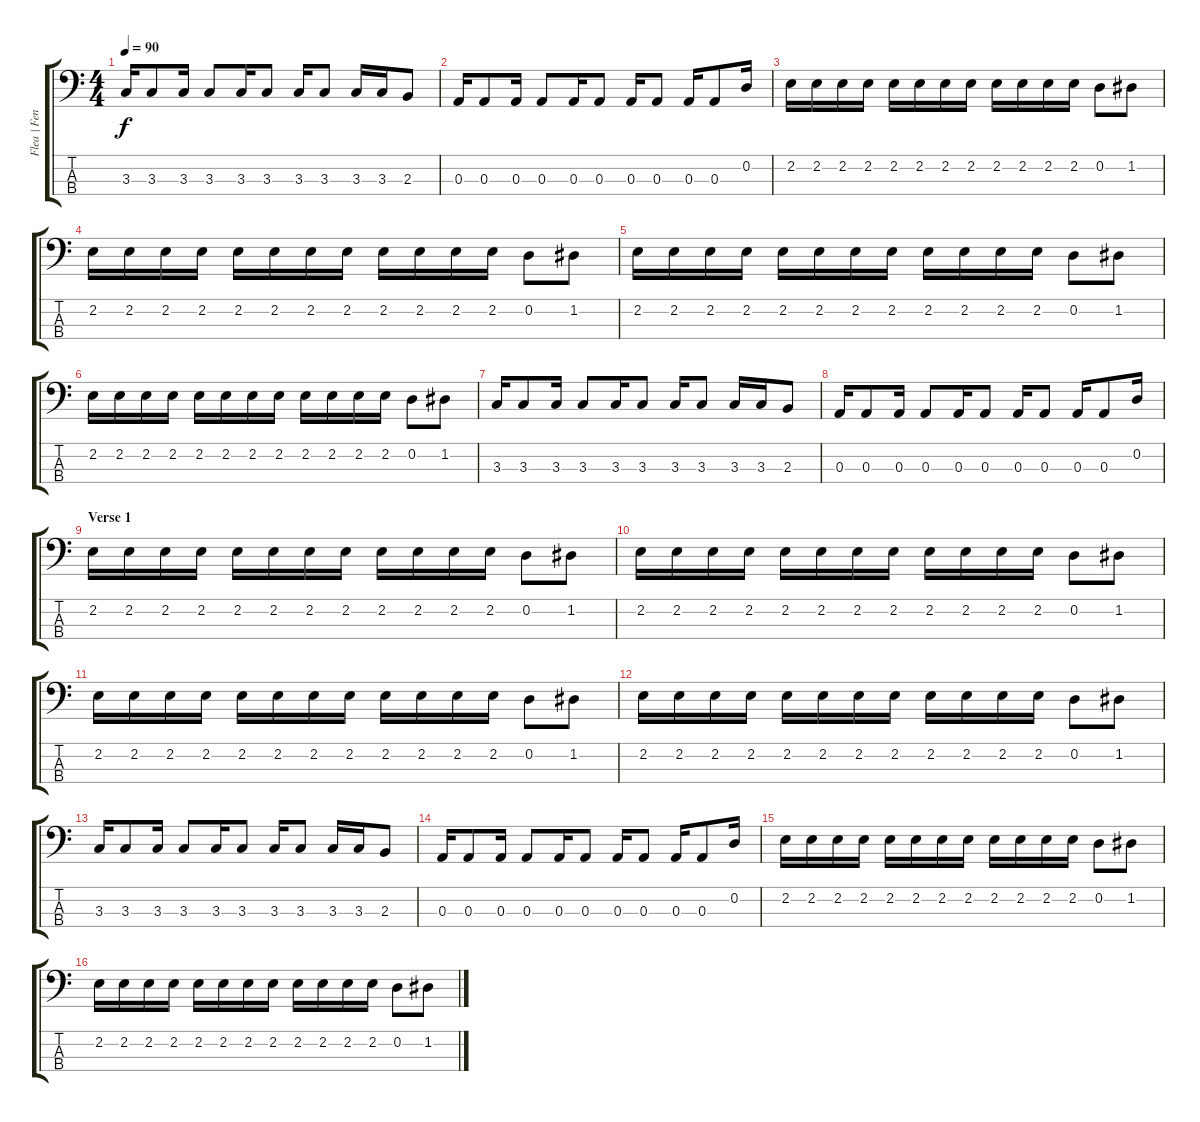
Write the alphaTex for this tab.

\track ("Flea | Fender Shell Pink Jazz | Bass" "Flea | Fen") {instrument electricbasspick}
\staff {score tabs}
\tuning (G2 D2 A1 E1) {hide}
\ts (4 4)
\tempo 90
\clef f4
\ks c
3.3.16{dy f} 3.3.8 3.3.16 3.3.8 3.3.16 3.3.8 3.3.16 3.3.8 3.3.16 3.3.16 2.3.8 |
0.3.16 0.3.8 0.3.16 0.3.8 0.3.16 0.3.8 0.3.16 0.3.8 0.3.16 0.3.8 0.2.16 |
2.2.16 2.2.16 2.2.16 2.2.16 2.2.16 2.2.16 2.2.16 2.2.16 2.2.16 2.2.16 2.2.16 2.2.16 0.2.8 1.2.8 |
2.2.16 2.2.16 2.2.16 2.2.16 2.2.16 2.2.16 2.2.16 2.2.16 2.2.16 2.2.16 2.2.16 2.2.16 0.2.8 1.2.8 |
2.2.16 2.2.16 2.2.16 2.2.16 2.2.16 2.2.16 2.2.16 2.2.16 2.2.16 2.2.16 2.2.16 2.2.16 0.2.8 1.2.8 |
2.2.16 2.2.16 2.2.16 2.2.16 2.2.16 2.2.16 2.2.16 2.2.16 2.2.16 2.2.16 2.2.16 2.2.16 0.2.8 1.2.8 |
3.3.16 3.3.8 3.3.16 3.3.8 3.3.16 3.3.8 3.3.16 3.3.8 3.3.16 3.3.16 2.3.8 |
0.3.16 0.3.8 0.3.16 0.3.8 0.3.16 0.3.8 0.3.16 0.3.8 0.3.16 0.3.8 0.2.16 |
\section ("" "Verse 1")
2.2.16 2.2.16 2.2.16 2.2.16 2.2.16 2.2.16 2.2.16 2.2.16 2.2.16 2.2.16 2.2.16 2.2.16 0.2.8 1.2.8 |
2.2.16 2.2.16 2.2.16 2.2.16 2.2.16 2.2.16 2.2.16 2.2.16 2.2.16 2.2.16 2.2.16 2.2.16 0.2.8 1.2.8 |
2.2.16 2.2.16 2.2.16 2.2.16 2.2.16 2.2.16 2.2.16 2.2.16 2.2.16 2.2.16 2.2.16 2.2.16 0.2.8 1.2.8 |
2.2.16 2.2.16 2.2.16 2.2.16 2.2.16 2.2.16 2.2.16 2.2.16 2.2.16 2.2.16 2.2.16 2.2.16 0.2.8 1.2.8 |
3.3.16 3.3.8 3.3.16 3.3.8 3.3.16 3.3.8 3.3.16 3.3.8 3.3.16 3.3.16 2.3.8 |
0.3.16 0.3.8 0.3.16 0.3.8 0.3.16 0.3.8 0.3.16 0.3.8 0.3.16 0.3.8 0.2.16 |
2.2.16 2.2.16 2.2.16 2.2.16 2.2.16 2.2.16 2.2.16 2.2.16 2.2.16 2.2.16 2.2.16 2.2.16 0.2.8 1.2.8 |
2.2.16 2.2.16 2.2.16 2.2.16 2.2.16 2.2.16 2.2.16 2.2.16 2.2.16 2.2.16 2.2.16 2.2.16 0.2.8 1.2.8
